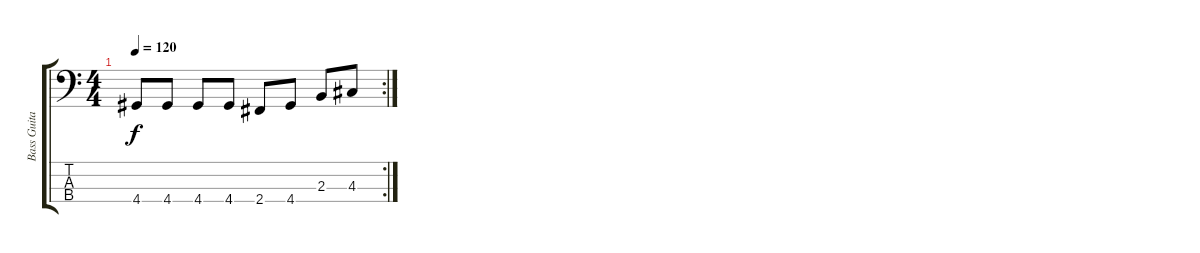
\track ("Bass Guitar" "Bass Guita") {instrument electricbasspick}
\staff {score tabs}
\tuning (G2 D2 A1 E1) {hide}
\rc 2
\ts (4 4)
\tempo 120
\clef f4
\ks c
4.4.8{dy f} 4.4.8 4.4.8 4.4.8 2.4.8 4.4.8 2.3.8 4.3.8
